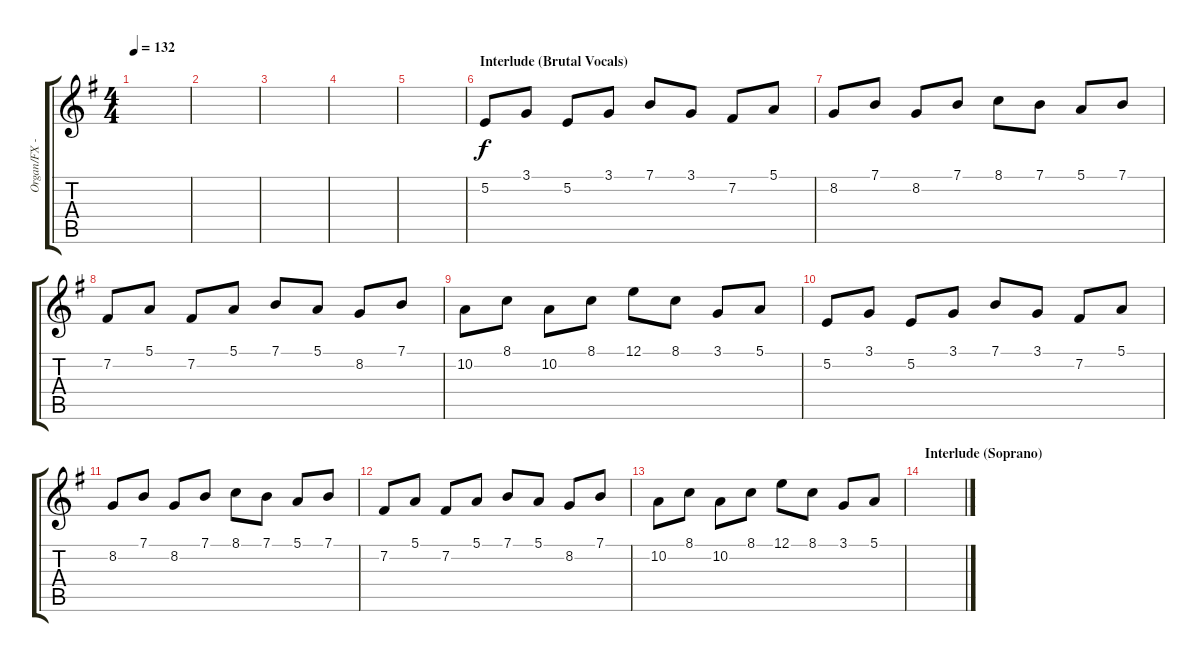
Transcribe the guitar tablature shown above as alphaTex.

\track ("Organ/FX - Coen Janssen" "Organ/FX -") {instrument churchorgan}
\staff {score tabs}
\tuning (E4 B3 G3 D3 A2 E2) {hide}
\ts (4 4)
\tempo 132
\clef g2
\ks g
|
|
|
|
|
\section ("" "Interlude (Brutal Vocals)")
5.2.8 3.1.8 5.2.8 3.1.8 7.1.8 3.1.8 7.2.8 5.1.8 |
8.2.8 7.1.8 8.2.8 7.1.8 8.1.8 7.1.8 5.1.8 7.1.8 |
7.2.8 5.1.8 7.2.8 5.1.8 7.1.8 5.1.8 8.2.8 7.1.8 |
10.2.8 8.1.8 10.2.8 8.1.8 12.1.8 8.1.8 3.1.8 5.1.8 |
5.2.8 3.1.8 5.2.8 3.1.8 7.1.8 3.1.8 7.2.8 5.1.8 |
8.2.8 7.1.8 8.2.8 7.1.8 8.1.8 7.1.8 5.1.8 7.1.8 |
7.2.8 5.1.8 7.2.8 5.1.8 7.1.8 5.1.8 8.2.8 7.1.8 |
10.2.8 8.1.8 10.2.8 8.1.8 12.1.8 8.1.8 3.1.8 5.1.8 |
\section ("" "Interlude (Soprano)")
